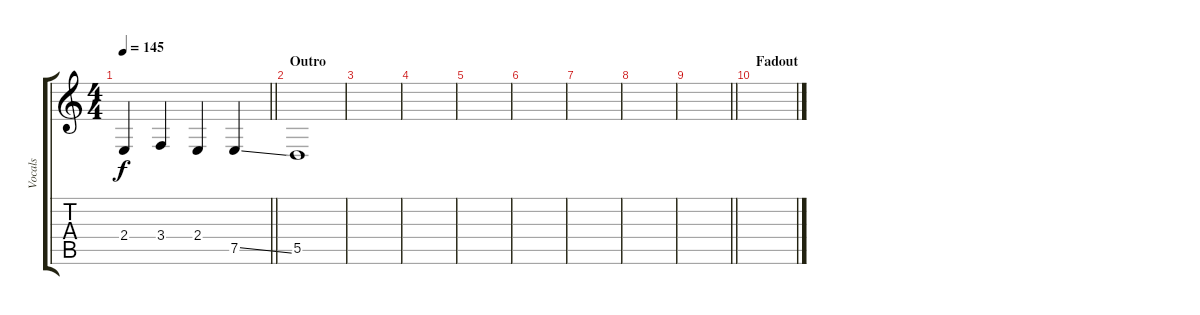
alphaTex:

\track ("Vocals" "Vocals") {instrument clarinet}
\staff {score tabs}
\tuning (E4 B3 G3 D3 A2 E2) {hide}
\ts (4 4)
\tempo 145
\clef g2
\barLineRight lightlight
\ks c
2.4{t}.4{dy f} 3.4.4 2.4.4 7.5{ss}.4 |
\section ("" "Outro")
5.5.1 |
|
|
|
|
|
|
\barLineRight lightlight
|
\section ("" "Fadout")
